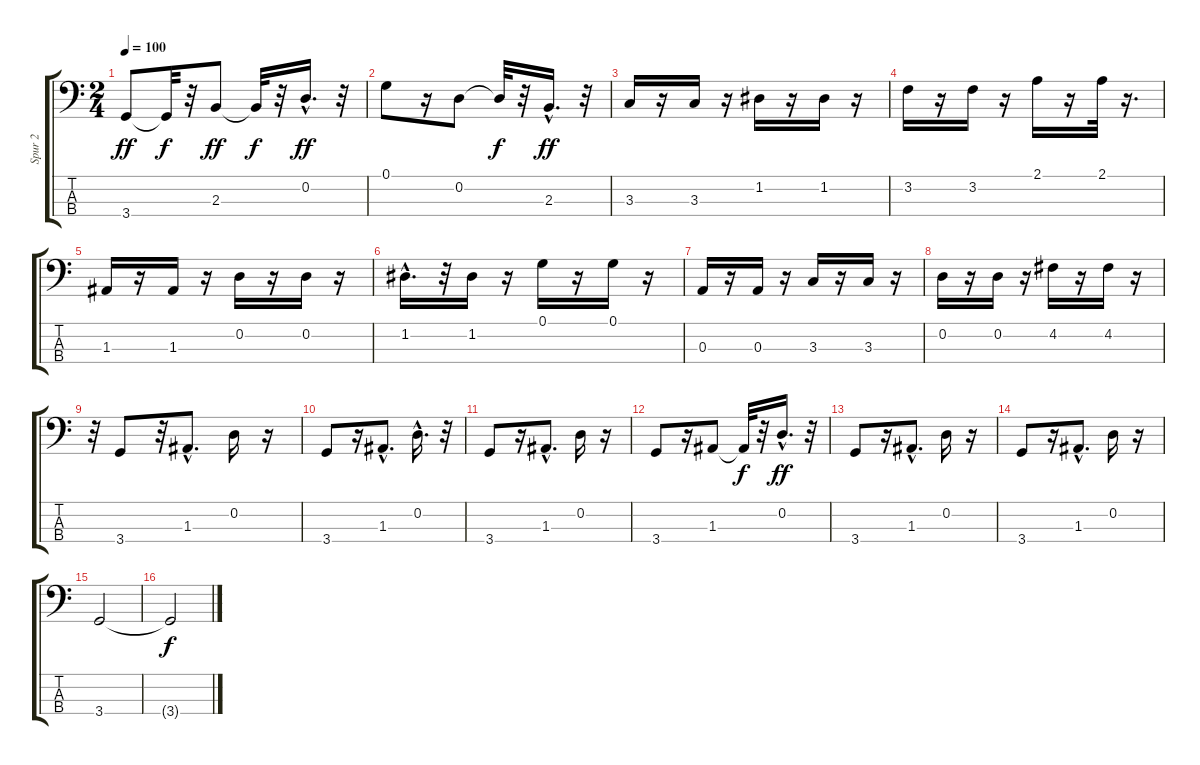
\track ("Spur 2" "Spur 2") {instrument electricguitarjazz}
\staff {score tabs}
\tuning (G2 D2 A1 E1) {hide}
\ts (2 4)
\tempo 100
\clef f4
\ks c
3.4.8{dy ff} 3.4{t}.32{dy f} r.32 2.3.8{dy ff} 2.3{t}.32{dy f} r.32 0.2{hac}.16{d dy ff} r.32 |
0.1.8 r.16 0.2.8 0.2{t}.32{dy f} r.32 2.3{hac}.16{d dy ff} r.32 |
3.3.16{volume 13} r.16 3.3.16 r.16 1.2.16 r.16 1.2.16 r.16 |
3.2.16 r.16 3.2.16 r.16 2.1.16 r.16 2.1.32 r.16{d} |
1.3.16 r.16 1.3.16 r.16 0.2.16 r.16 0.2.16 r.16 |
1.2{hac}.16{d} r.32 1.2.16 r.16 0.1.16 r.16 0.1.16 r.16 |
0.3.16 r.16 0.3.16 r.16 3.3.16 r.16 3.3.16 r.16 |
0.2.16 r.16 0.2.16 r.16 4.2.16 r.16 4.2.16 r.16 |
r.32 3.4.8{volume 13} r.32 1.3{hac}.8{d} 0.2.16 r.16 |
3.4.8 r.16 1.3{hac}.8{d} 0.2{hac}.16{d} r.32 |
3.4.8 r.16 1.3{hac}.8{d} 0.2.16 r.16 |
3.4.8 r.16 1.3.8 1.3{t}.32{dy f} r.32 0.2{hac}.16{d dy ff} r.32 |
3.4.8 r.16 1.3{hac}.8{d} 0.2.16 r.16 |
3.4.8 r.16 1.3{hac}.8{d} 0.2.16 r.16 |
3.4.2 |
3.4{t}.2{dy f}
